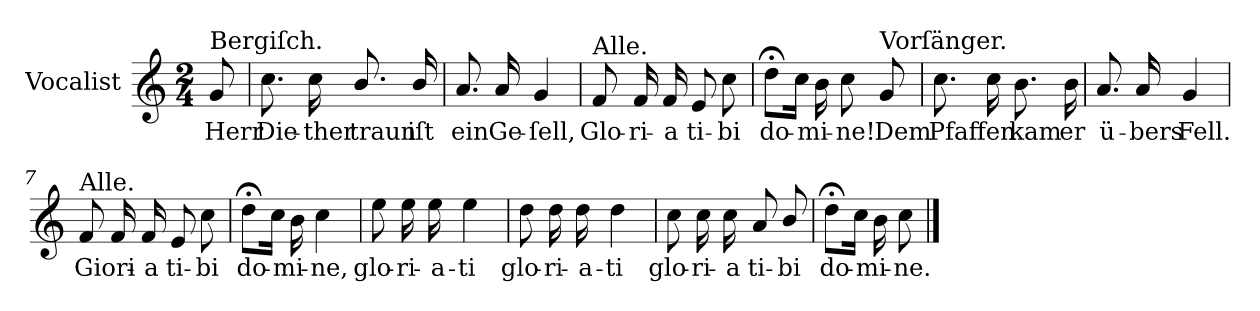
**kern	**text
*part1	*part1
*staff1	*staff1
*I"Vocalist	*
*k[]	*
*C:	*
*M2/4	*
=	=
!LO:TX:a:t=Bergiſch.	!
8g	Herr
=1	=1
8.cc	Die-
16cc	-ther
8.b/	traun
16b/	iſt
=2	=2
8.a	ein
16a	Ge-
4g	-ſell,
=3	=3
!LO:TX:a:t=Alle.	!
8f	Glo-
16f	-ri-
16f	-a
8e	ti-
8cc	-bi
=4	=4
8dd;<L	do-
16ccJk	.
16b	-mi-
8cc	-ne!
!LO:TX:a:t=Vorſänger.	!
8g	Dem
=5	=5
8.cc	Pfaffen
16cc	.
8.b	kam
16b	er
=6	=6
8.a	ü-
16a	-bers
4g	Fell.
=7	=7
!LO:TX:a:t=Alle.	!
8f	Giori-
16f	.
16f	-a
8e	ti-
8cc	-bi
=8	=8
8dd;<L	do-
16ccJk	.
16b	-mi-
4cc	-ne,
=9	=9
8ee	glo-
16ee	-ri-
16ee	-a-
4ee	-ti
=10	=10
8dd	glo-
16dd	-ri-
16dd	-a-
4dd	-ti
=11	=11
8cc	glo-
16cc	-ri-
16cc	-a
8a	ti-
8b/	-bi
=12	=12
8dd;<L	do-
16ccJk	.
16b	-mi-
8cc	-ne.
==	==
*-	*-
